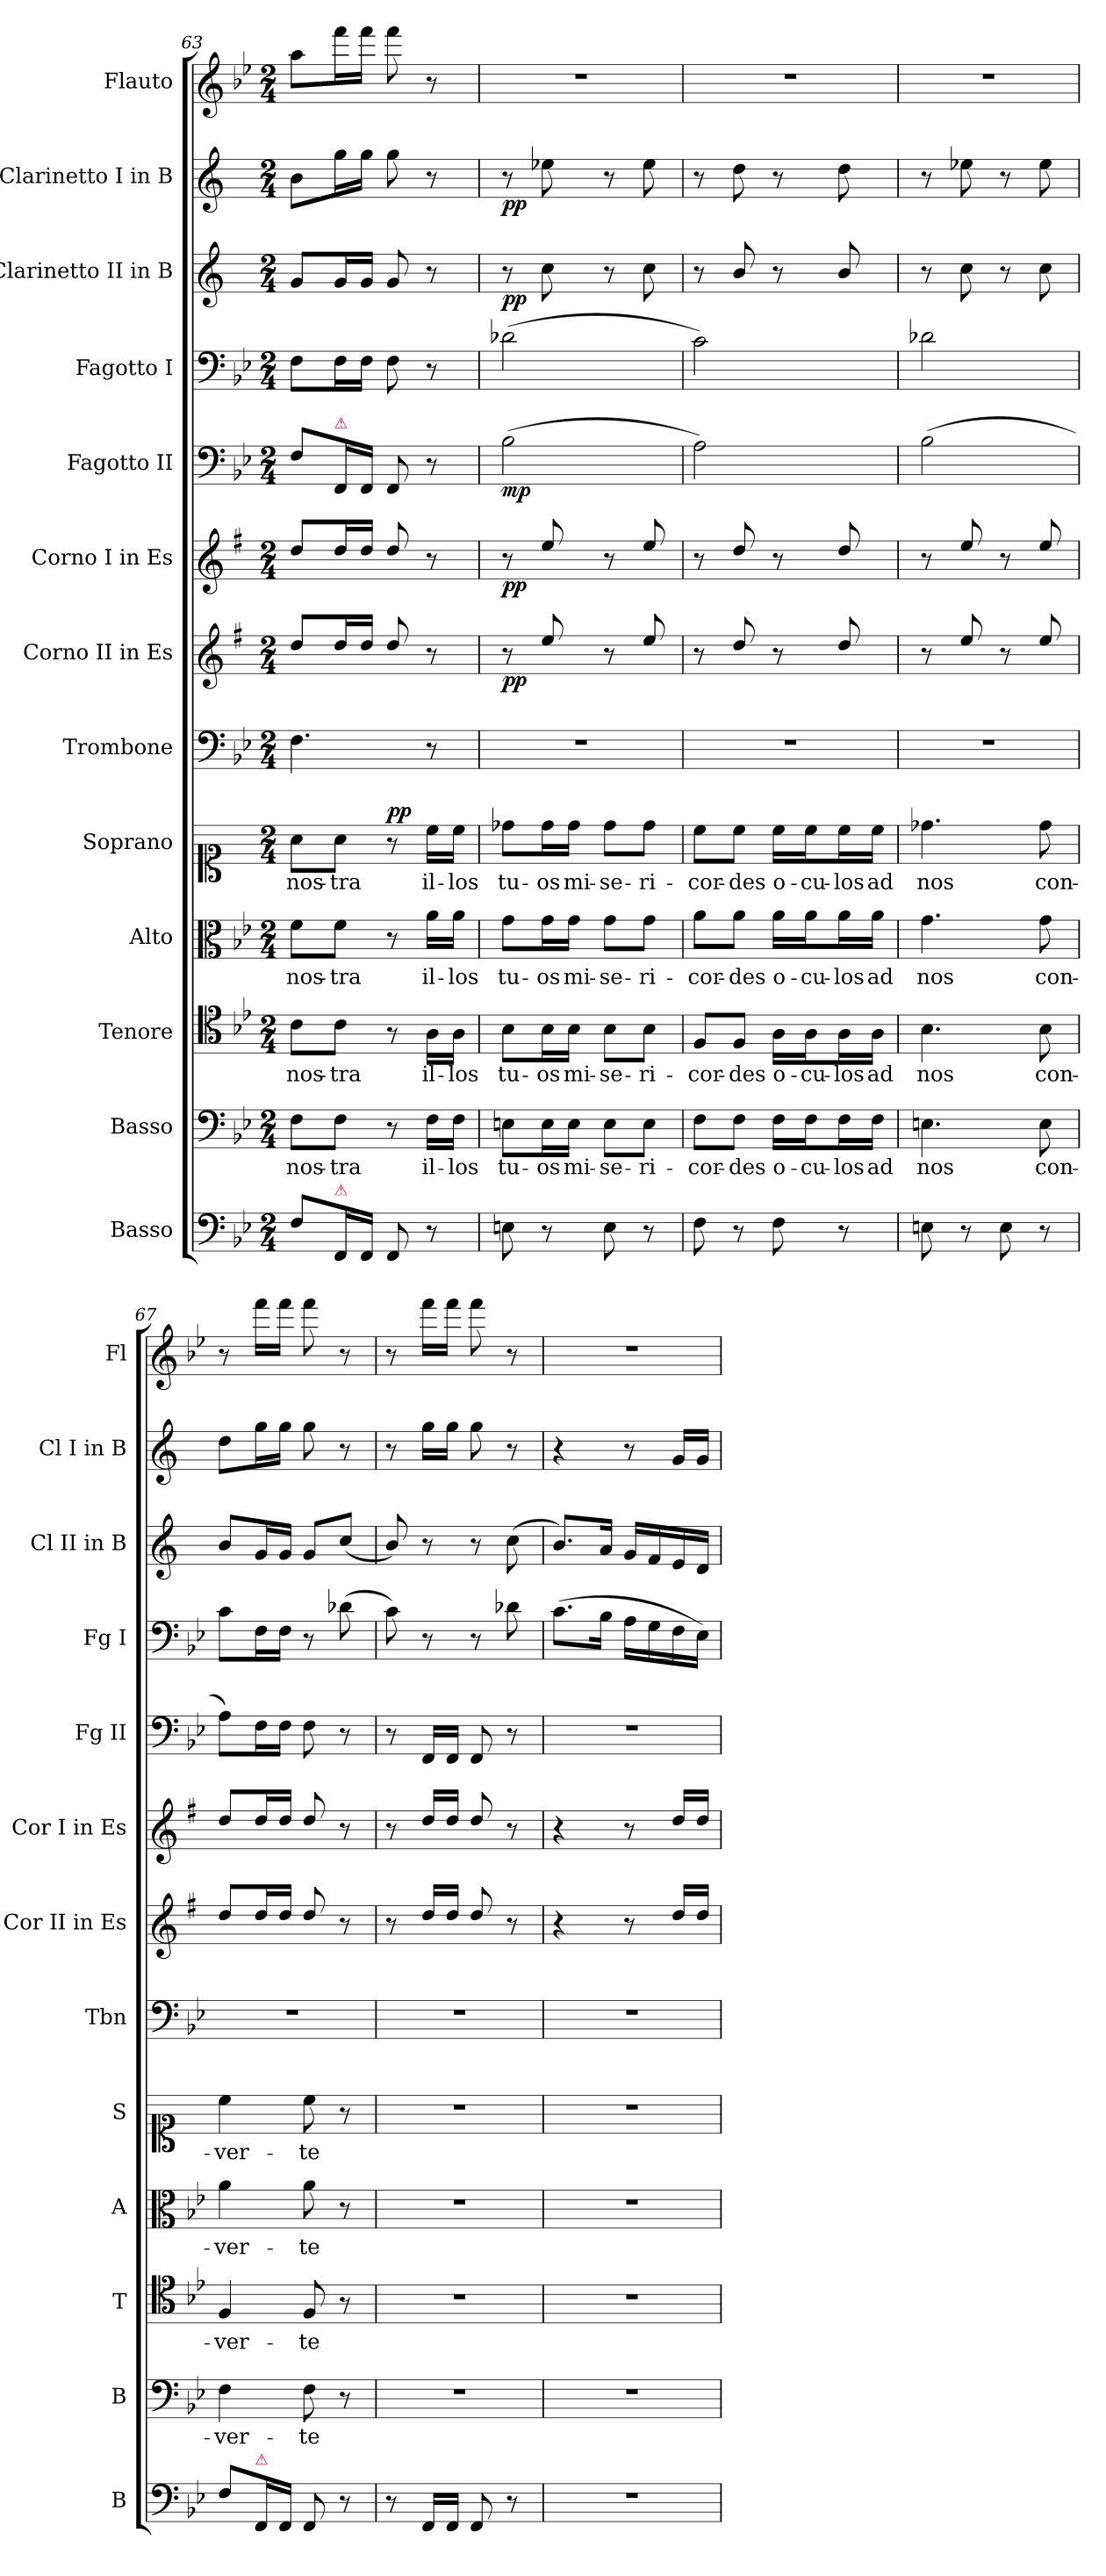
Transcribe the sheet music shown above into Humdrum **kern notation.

**kern	**kern	**text	**kern	**text	**kern	**text	**kern	**text	**dynam	**kern	**kern	**dynam	**kern	**dynam	**kern	**dynam	**kern	**kern	**dynam	**kern	**dynam	**kern
*part13	*part12	*part12	*part11	*part11	*part10	*part10	*part9	*part9	*part9	*part8	*part7	*part7	*part6	*part6	*part5	*part5	*part4	*part3	*part3	*part2	*part2	*part1
*staff13	*staff12	*staff12	*staff11	*staff11	*staff10	*staff10	*staff9	*staff9	*staff9	*staff8	*staff7	*staff7	*staff6	*staff6	*staff5	*staff5	*staff4	*staff3	*staff3	*staff2	*staff2	*staff1
*I"Basso	*I"Basso	*	*I"Tenore	*	*I"Alto	*	*I"Soprano	*	*	*I"Trombone	*I"Corno II in Es	*	*I"Corno I in Es	*	*I"Fagotto II	*	*I"Fagotto I	*I"Clarinetto II in B	*	*I"Clarinetto I in B	*	*I"Flauto
*I'B	*I'B	*	*I'T	*	*I'A	*	*I'S	*	*	*I'Tbn	*I'Cor II in Es	*	*I'Cor I in Es	*	*I'Fg II	*	*I'Fg I	*I'Cl II in B	*	*I'Cl I in B	*	*I'Fl
*clefF4	*clefF4	*	*clefC4	*	*clefC3	*	*clefC1	*	*	*clefF4	*clefG2	*	*clefG2	*	*clefF4	*	*clefF4	*clefG2	*	*clefG2	*	*clefG2
*	*	*	*	*	*	*	*	*	*	*	*ITrd5c9	*	*ITrd5c9	*	*	*	*	*ITrd1c2	*	*ITrd1c2	*	*
*k[b-e-]	*k[b-e-]	*	*k[b-e-]	*	*k[b-e-]	*	*	*	*	*k[b-e-]	*k[b-e-]	*	*k[b-e-]	*	*k[b-e-]	*	*k[b-e-]	*k[b-e-]	*	*k[b-e-]	*	*k[b-e-]
*M2/4	*M2/4	*	*M2/4	*	*M2/4	*	*M2/4	*	*	*M2/4	*M2/4	*	*M2/4	*	*M2/4	*	*M2/4	*M2/4	*	*M2/4	*	*M2/4
=63	=63	=63	=63	=63	=63	=63	=63	=63	=63	=63	=63	=63	=63	=63	=63	=63	=63	=63	=63	=63	=63	=63
8F\L	8F\L	nos-	8c\L	nos-	8f\L	nos-	8a\L	nos-	.	4.F\	8f/L	.	8f/L	.	8F\L	.	8F\L	8f/L	.	8a/L	.	8aa\L
!	!	!	!	!	!	!	!	!	!	!	!	!	!	!	!LO:TX:a:color=crimson:t=⚠	!	!	!	!	!	!	!
!LO:TX:a:color=crimson:t=⚠	!	!	!	!	!	!	!	!	!	!	!	!	!	!	!	!	!	!	!	!	!	!
16FF/L	8F\J	-tra	8c\J	-tra	8f\J	-tra	8a\J	-tra	.	.	16f/L	.	16f/L	.	16FF/L	.	16F\L	16f/L	.	16ff\L	.	16fff\L
16FF/JJ	.	.	.	.	.	.	.	.	.	.	16f/JJ	.	16f/JJ	.	16FF/JJ	.	16F\JJ	16f/JJ	.	16ff\JJ	.	16fff\JJ
!	!	!	!	!	!	!	!	!	!LO:DY:a	!	!	!	!	!	!	!	!	!	!	!	!	!
8FF/	8r	.	8r	.	8r	.	8r	.	pp	.	8f/	.	8f/	.	8FF/	.	8F\	8f/	.	8ff\	.	8fff\
8r	16F\LL	il-	16A\LL	il-	16a\LL	il-	16cc\LL	il-	.	8r	8r	.	8r	.	8r	.	8r	8r	.	8r	.	8r
.	16F\JJ	-los	16A\JJ	-los	16a\JJ	-los	16cc\JJ	-los	.	.	.	.	.	.	.	.	.	.	.	.	.	.
=64	=64	=64	=64	=64	=64	=64	=64	=64	=64	=64	=64	=64	=64	=64	=64	=64	=64	=64	=64	=64	=64	=64
8En\	8En\L	tu-	8B-\L	tu-	8g\L	tu-	8dd-X\L	tu-	.	2r	8r	pp	8r	pp	(>2B-\	mp	(>2d-X\	8r	pp	8r	pp	2r
8r	16E\L	-os	16B-\L	-os	16g\L	-os	16dd-\L	-os	.	.	8g/	.	8g/	.	.	.	.	8b-\	.	8dd-X\	.	.
.	16E\JJ	mi-	16B-\JJ	mi-	16g\JJ	mi-	16dd-\JJ	mi-	.	.	.	.	.	.	.	.	.	.	.	.	.	.
8E\	8E\L	-se-	8B-\L	-se-	8g\L	-se-	8dd-\L	-se-	.	.	8r	.	8r	.	.	.	.	8r	.	8r	.	.
8r	8E\J	-ri-	8B-\J	-ri-	8g\J	-ri-	8dd-\J	-ri-	.	.	8g/	.	8g/	.	.	.	.	8b-\	.	8dd-\	.	.
=65	=65	=65	=65	=65	=65	=65	=65	=65	=65	=65	=65	=65	=65	=65	=65	=65	=65	=65	=65	=65	=65	=65
8F\	8F\L	-cor-	8F/L	-cor-	8a\L	-cor-	8cc\L	-cor-	.	2r	8r	.	8r	.	2A\)	.	2c\)	8r	.	8r	.	2r
8r	8F\J	-des	8F/J	-des	8a\J	-des	8cc\J	-des	.	.	8f/	.	8f/	.	.	.	.	8a/	.	8cc\	.	.
8F\	16F\LL	o-	16A\LL	o-	16a\LL	o-	16cc\LL	o-	.	.	8r	.	8r	.	.	.	.	8r	.	8r	.	.
.	16F\J	-cu-	16A\J	-cu-	16a\J	-cu-	16cc\J	-cu-	.	.	.	.	.	.	.	.	.	.	.	.	.	.
8r	16F\L	-los	16A\L	-los	16a\L	-los	16cc\L	-los	.	.	8f/	.	8f/	.	.	.	.	8a/	.	8cc\	.	.
.	16F\JJ	ad	16A\JJ	ad	16a\JJ	ad	16cc\JJ	ad	.	.	.	.	.	.	.	.	.	.	.	.	.	.
=66	=66	=66	=66	=66	=66	=66	=66	=66	=66	=66	=66	=66	=66	=66	=66	=66	=66	=66	=66	=66	=66	=66
8En\	4.En\	nos	4.B-\	nos	4.g\	nos	4.dd-X\	nos	.	2r	8r	.	8r	.	(>2B-\	.	2d-X\	8r	.	8r	.	2r
8r	.	.	.	.	.	.	.	.	.	.	8g/	.	8g/	.	.	.	.	8b-\	.	8dd-X\	.	.
8E\	.	.	.	.	.	.	.	.	.	.	8r	.	8r	.	.	.	.	8r	.	8r	.	.
8r	8E\	con-	8B-\	con-	8g\	con-	8dd-\	con-	.	.	8g/	.	8g/	.	.	.	.	8b-\	.	8dd-\	.	.
=67	=67	=67	=67	=67	=67	=67	=67	=67	=67	=67	=67	=67	=67	=67	=67	=67	=67	=67	=67	=67	=67	=67
8F\L	4F\	-ver-	4F/	-ver-	4a\	-ver-	4cc\	-ver-	.	2r	8f/L	.	8f/L	.	8A\L)	.	8c\L	8a/L	.	8cc\L	.	8r
!LO:TX:a:color=crimson:t=⚠	!	!	!	!	!	!	!	!	!	!	!	!	!	!	!	!	!	!	!	!	!	!
16FF/L	.	.	.	.	.	.	.	.	.	.	16f/L	.	16f/L	.	16F\L	.	16F\L	16f/L	.	16ff\L	.	16fff\LL
16FF/JJ	.	.	.	.	.	.	.	.	.	.	16f/JJ	.	16f/JJ	.	16F\JJ	.	16F\JJ	16f/JJ	.	16ff\JJ	.	16fff\JJ
8FF/	8F\	-te	8F/	-te	8a\	-te	8cc\	-te	.	.	8f/	.	8f/	.	8F\	.	8r	8f/L	.	8ff\	.	8fff\
8r	8r	.	8r	.	8r	.	8r	.	.	.	8r	.	8r	.	8r	.	(>8d-X\	(>8b-\J	.	8r	.	8r
=68	=68	=68	=68	=68	=68	=68	=68	=68	=68	=68	=68	=68	=68	=68	=68	=68	=68	=68	=68	=68	=68	=68
8r	2r	.	2r	.	2r	.	2r	.	.	2r	8r	.	8r	.	8r	.	8c\)	8a/)	.	8r	.	8r
16FF/LL	.	.	.	.	.	.	.	.	.	.	16f/LL	.	16f/LL	.	16FF/LL	.	8r	8r	.	16ff\LL	.	16fff\LL
16FF/JJ	.	.	.	.	.	.	.	.	.	.	16f/JJ	.	16f/JJ	.	16FF/JJ	.	.	.	.	16ff\JJ	.	16fff\JJ
8FF/	.	.	.	.	.	.	.	.	.	.	8f/	.	8f/	.	8FF/	.	8r	8r	.	8ff\	.	8fff\
8r	.	.	.	.	.	.	.	.	.	.	8r	.	8r	.	8r	.	8d-X\	(>8b-\	.	8r	.	8r
=69	=69	=69	=69	=69	=69	=69	=69	=69	=69	=69	=69	=69	=69	=69	=69	=69	=69	=69	=69	=69	=69	=69
2r	2r	.	2r	.	2r	.	2r	.	.	2r	4r	.	4r	.	2r	.	(>8.c\L	8.a\L)	.	4r	.	2r
.	.	.	.	.	.	.	.	.	.	.	.	.	.	.	.	.	16B-\Jk	16g/Jk	.	.	.	.
.	.	.	.	.	.	.	.	.	.	.	8r	.	8r	.	.	.	16A\LL	16f/LL	.	8r	.	.
.	.	.	.	.	.	.	.	.	.	.	.	.	.	.	.	.	16G\	16e-/	.	.	.	.
.	.	.	.	.	.	.	.	.	.	.	16f/LL	.	16f/LL	.	.	.	16F\	16d/	.	16f/LL	.	.
.	.	.	.	.	.	.	.	.	.	.	16f/JJ	.	16f/JJ	.	.	.	16E-\JJ)	16c/JJ	.	16f/JJ	.	.
=	=	=	=	=	=	=	=	=	=	=	=	=	=	=	=	=	=	=	=	=	=	=
*-	*-	*-	*-	*-	*-	*-	*-	*-	*-	*-	*-	*-	*-	*-	*-	*-	*-	*-	*-	*-	*-	*-
